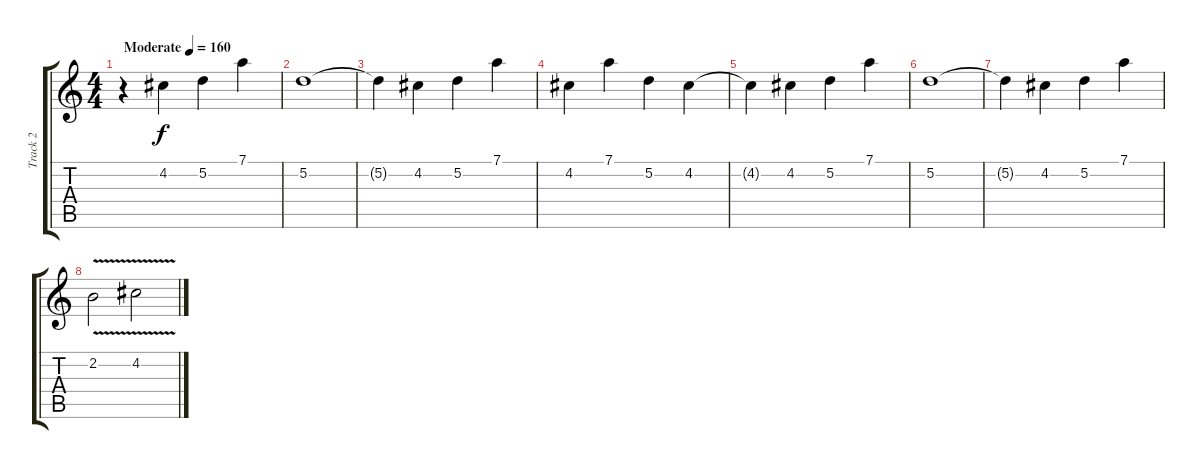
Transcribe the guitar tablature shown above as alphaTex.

\track ("Track 2" "Track 2") {instrument distortionguitar}
\staff {score tabs}
\tuning (D4 A3 F3 C3 G2 C2) {hide}
\ts (4 4)
\tempo (160 "Moderate")
\clef g2
\ks c
r.4{dy f instrument distortionguitar} 4.2.4 5.2.4 7.1.4 |
5.2.1 |
5.2{t}.4 4.2.4 5.2.4 7.1.4 |
4.2.4 7.1.4 5.2.4 4.2.4 |
4.2{t}.4 4.2.4 5.2.4 7.1.4 |
5.2.1 |
5.2{t}.4 4.2.4 5.2.4 7.1.4 |
2.2{v}.2 4.2{v}.2
